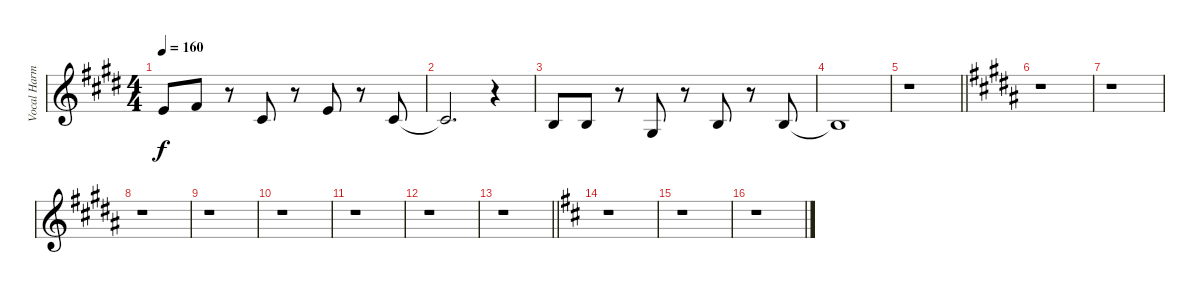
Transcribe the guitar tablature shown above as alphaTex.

\track ("Vocal Harmony 2" "Vocal Harm") {instrument flute}
\staff {score}
\tuning (E4 B3 G3 D3 A2 E2) {hide}
\ts (4 4)
\tempo 160
\clef g2
\ks e
9.3.8{dy f} 11.3.8 r.8 11.4.8 r.8 9.3.8 r.8 11.4.8 |
11.4{t}.2{d} r.4 |
9.4.8 9.4.8 r.8 11.5.8 r.8 9.4.8 r.8 9.4.8 |
9.4{t}.1 |
\barLineRight lightlight
r.1 |
\ks b
r.1 |
r.1 |
r.1 |
r.1 |
r.1 |
r.1 |
r.1 |
\barLineRight lightlight
r.1 |
\ks d
r.1 |
r.1 |
r.1
